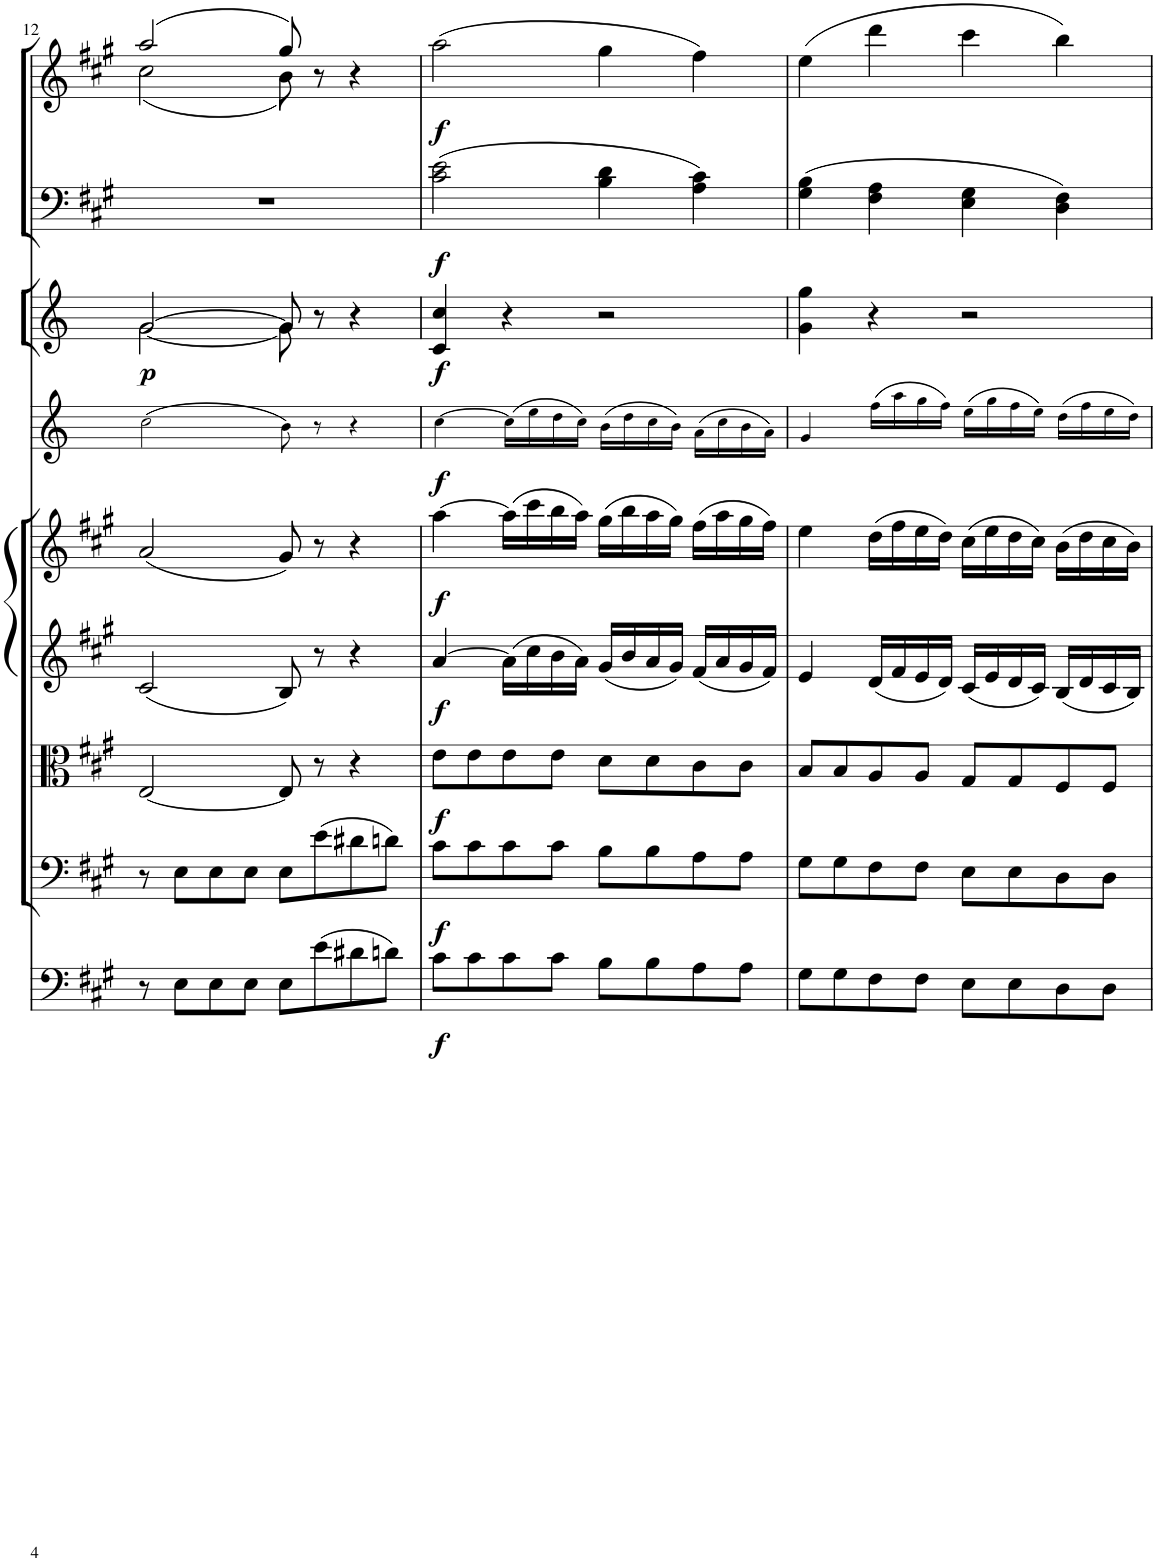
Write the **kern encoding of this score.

**kern	**dynam	**kern	**dynam	**kern	**dynam	**kern	**dynam	**kern	**dynam	**kern	**dynam	**kern	**dynam	**kern	**dynam	**kern	**dynam
*part9	*part9	*part8	*part8	*part7	*part7	*part6	*part6	*part5	*part5	*part4	*part4	*part3	*part3	*part2	*part2	*part1	*part1
*staff9	*staff9	*staff8	*staff8	*staff7	*staff7	*staff6	*staff6	*staff5	*staff5	*staff4	*staff4	*staff3	*staff3	*staff2	*staff2	*staff1	*staff1
*I"Contrabasses	*	*I"Violoncello e Basso	*	*I"Viola I, II	*	*I"Violino II	*	*I"Violino I	*	*I"Clarinetto principale in La/A	*	*I"Corno I, II in La/A	*	*I"Fagotto I, II	*	*I"Flauto I, II	*
*I'Cb	*	*	*	*	*	*	*	*	*	*I'Cl	*	*	*	*	*	*I'Fl	*
!!LO:PB:g=z
*clefF4	*	*clefF4	*	*clefC3	*	*clefG2	*	*clefG2	*	*clefG2	*	*clefG2	*	*clefF4	*	*clefG2	*
*Trd7c12	*	*	*	*	*	*	*	*	*	*Trd2c3	*	*Trd2c3	*	*	*	*	*
*k[f#c#g#]	*	*k[f#c#g#]	*	*k[f#c#g#]	*	*k[f#c#g#]	*	*k[f#c#g#]	*	*k[]	*	*k[]	*	*k[f#c#g#]	*	*k[f#c#g#]	*
*M4/4	*	*M4/4	*	*M4/4	*	*M4/4	*	*M4/4	*	*M4/4	*	*M4/4	*	*M4/4	*	*M4/4	*
*met(c)	*	*met(c)	*	*met(c)	*	*met(c)	*	*met(c)	*	*met(c)	*	*met(c)	*	*met(c)	*	*met(c)	*
=12	=12	=12	=12	=12	=12	=12	=12	=12	=12	=12	=12	=12	=12	=12	=12	=12	=12
*	*	*	*	*	*	*	*	*	*	*	*	*^	*	*	*	*^	*
!	!	!	!	!	!	!	!	!	!	!	!	!	!	!LO:DY:b	!	!	!	!	!
8r	.	8r	.	[2E/	.	(2c#/	.	(2a/	.	(2cc\	.	[2g/	[2g\	p	1r	.	(2aa/	(2cc#\	.
8E\L	.	8E\L	.	.	.	.	.	.	.	.	.	.	.	.	.	.	.	.	.
8E\	.	8E\	.	.	.	.	.	.	.	.	.	.	.	.	.	.	.	.	.
8E\J	.	8E\J	.	.	.	.	.	.	.	.	.	.	.	.	.	.	.	.	.
8E\L	.	8E\L	.	8E/]	.	8B/)	.	8g#/)	.	8b\)	.	8g/]	8g\]	.	.	.	8gg#/)	8b\)	.
(8e\	.	(8e\	.	8r	.	8r	.	8r	.	8r	.	8r	8ryy	.	.	.	8r	8ryy	.
8d#X\	.	8d#X\	.	4r	.	4r	.	4r	.	4r	.	4r	4ryy	.	.	.	4r	4ryy	.
8dn\J)	.	8dn\J)	.	.	.	.	.	.	.	.	.	.	.	.	.	.	.	.	.
*	*	*	*	*	*	*	*	*	*	*	*	*v	*v	*	*	*	*v	*v	*
=13	=13	=13	=13	=13	=13	=13	=13	=13	=13	=13	=13	=13	=13	=13	=13	=13	=13
!	!LO:DY:b	!	!LO:DY:b	!	!LO:DY:b	!	!LO:DY:b	!	!LO:DY:b	!	!LO:DY:b	!	!LO:DY:b	!	!LO:DY:b	!	!LO:DY:b
8c#\L	f	8c#\L	f	8e\L	f	[4a/	f	[4aa\	f	4cc\	f	4c/ 4cc/	f	(2c#\ 2e\	f	(2aa\	f
8c#\	.	8c#\	.	8e\	.	.	.	.	.	.	.	.	.	.	.	.	.
8c#\	.	8c#\	.	8e\	.	(16a\LL]	.	(16aa\LL]	.	(16cc\LL	.	4r	.	.	.	.	.
.	.	.	.	.	.	16cc#\	.	16ccc#\	.	16ee\	.	.	.	.	.	.	.
8c#\J	.	8c#\J	.	8e\J	.	16b\	.	16bb\	.	16dd\	.	.	.	.	.	.	.
.	.	.	.	.	.	16a\JJ)	.	16aa\JJ)	.	16cc\JJ)	.	.	.	.	.	.	.
8B\L	.	8B\L	.	8d\L	.	(16g#/LL	.	(16gg#\LL	.	(16b\LL	.	2r	.	4B\ 4d\	.	4gg#\	.
.	.	.	.	.	.	16b/	.	16bb\	.	16dd\	.	.	.	.	.	.	.
8B\	.	8B\	.	8d\	.	16a/	.	16aa\	.	16cc\	.	.	.	.	.	.	.
.	.	.	.	.	.	16g#/JJ)	.	16gg#\JJ)	.	16b\JJ)	.	.	.	.	.	.	.
8A\	.	8A\	.	8c#\	.	(16f#/LL	.	(16ff#\LL	.	(16a\LL	.	.	.	4A\ 4c#\)	.	4ff#\)	.
.	.	.	.	.	.	16a/	.	16aa\	.	16cc\	.	.	.	.	.	.	.
8A\J	.	8A\J	.	8c#\J	.	16g#/	.	16gg#\	.	16b\	.	.	.	.	.	.	.
.	.	.	.	.	.	16f#/JJ)	.	16ff#\JJ)	.	16a\JJ)	.	.	.	.	.	.	.
=14	=14	=14	=14	=14	=14	=14	=14	=14	=14	=14	=14	=14	=14	=14	=14	=14	=14
8G#\L	.	8G#\L	.	8B/L	.	4e/	.	4ee\	.	4g/	.	4g\ 4gg\	.	(4G#\ 4B\	.	(4ee\	.
8G#\	.	8G#\	.	8B/	.	.	.	.	.	.	.	.	.	.	.	.	.
8F#\	.	8F#\	.	8A/	.	(16d/LL	.	(16dd\LL	.	(16ff\LL	.	4r	.	4F#\ 4A\	.	4ddd\	.
.	.	.	.	.	.	16f#/	.	16ff#\	.	16aa\	.	.	.	.	.	.	.
8F#\J	.	8F#\J	.	8A/J	.	16e/	.	16ee\	.	16gg\	.	.	.	.	.	.	.
.	.	.	.	.	.	16d/JJ)	.	16dd\JJ)	.	16ff\JJ)	.	.	.	.	.	.	.
8E\L	.	8E\L	.	8G#/L	.	(16c#/LL	.	(16cc#\LL	.	(16ee\LL	.	2r	.	4E\ 4G#\	.	4ccc#\	.
.	.	.	.	.	.	16e/	.	16ee\	.	16gg\	.	.	.	.	.	.	.
8E\	.	8E\	.	8G#/	.	16d/	.	16dd\	.	16ff\	.	.	.	.	.	.	.
.	.	.	.	.	.	16c#/JJ)	.	16cc#\JJ)	.	16ee\JJ)	.	.	.	.	.	.	.
8D\	.	8D\	.	8F#/	.	(16B/LL	.	(16b\LL	.	(16dd\LL	.	.	.	4D\ 4F#\)	.	4bb\)	.
.	.	.	.	.	.	16d/	.	16dd\	.	16ff\	.	.	.	.	.	.	.
8D\J	.	8D\J	.	8F#/J	.	16c#/	.	16cc#\	.	16ee\	.	.	.	.	.	.	.
.	.	.	.	.	.	16B/JJ)	.	16b\JJ)	.	16dd\JJ)	.	.	.	.	.	.	.
=	=	=	=	=	=	=	=	=	=	=	=	=	=	=	=	=	=
*-	*-	*-	*-	*-	*-	*-	*-	*-	*-	*-	*-	*-	*-	*-	*-	*-	*-
